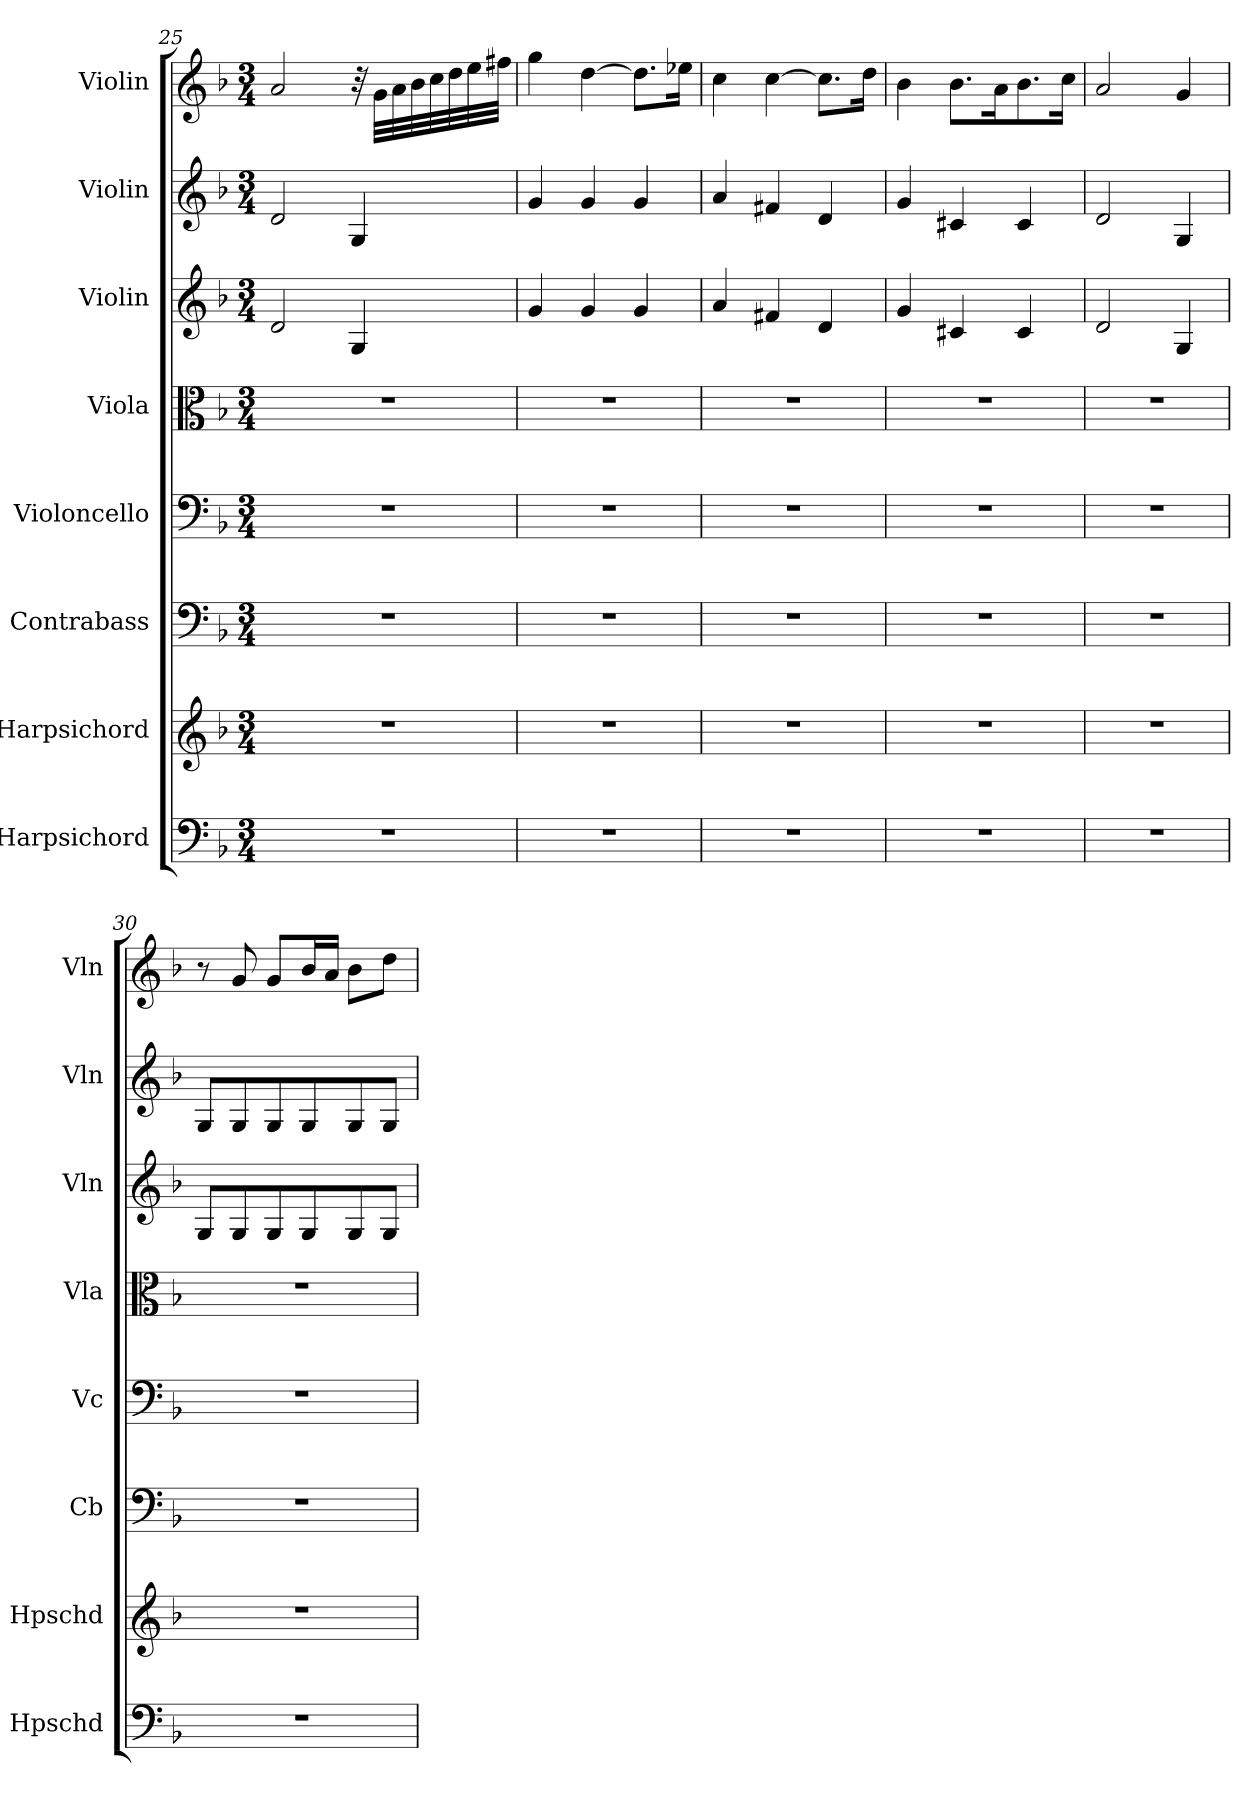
**kern	**kern	**kern	**kern	**kern	**kern	**kern	**kern
*part8	*part7	*part6	*part5	*part4	*part3	*part2	*part1
*staff8	*staff7	*staff6	*staff5	*staff4	*staff3	*staff2	*staff1
*I"Harpsichord	*I"Harpsichord	*I"Contrabass	*I"Violoncello	*I"Viola	*I"Violin	*I"Violin	*I"Violin
*I'Hpschd	*I'Hpschd	*I'Cb	*I'Vc	*I'Vla	*I'Vln	*I'Vln	*I'Vln
*clefF4	*clefG2	*clefF4	*clefF4	*clefC3	*clefG2	*clefG2	*clefG2
*k[b-]	*k[b-]	*k[b-]	*k[b-]	*k[b-]	*k[b-]	*k[b-]	*k[b-]
*M3/4	*M3/4	*M3/4	*M3/4	*M3/4	*M3/4	*M3/4	*M3/4
=25	=25	=25	=25	=25	=25	=25	=25
2.r	2.r	2.r	2.r	2.r	2d/	2d/	2a/
.	.	.	.	.	4G/	4G/	32r
.	.	.	.	.	.	.	32g\LLL
.	.	.	.	.	.	.	32a\
.	.	.	.	.	.	.	32b-\
.	.	.	.	.	.	.	32cc\
.	.	.	.	.	.	.	32dd\
.	.	.	.	.	.	.	32ee\
.	.	.	.	.	.	.	32ff#X\JJJ
=26	=26	=26	=26	=26	=26	=26	=26
2.r	2.r	2.r	2.r	2.r	4g/	4g/	4gg\
.	.	.	.	.	4g/	4g/	[4dd\
.	.	.	.	.	4g/	4g/	8.dd\L]
.	.	.	.	.	.	.	16ee-X\Jk
=27	=27	=27	=27	=27	=27	=27	=27
2.r	2.r	2.r	2.r	2.r	4a/	4a/	4cc\
.	.	.	.	.	4f#X/	4f#X/	[4cc\
.	.	.	.	.	4d/	4d/	8.cc\L]
.	.	.	.	.	.	.	16dd\Jk
=28	=28	=28	=28	=28	=28	=28	=28
2.r	2.r	2.r	2.r	2.r	4g/	4g/	4b-\
.	.	.	.	.	4c#X/	4c#X/	8.b-\L
.	.	.	.	.	.	.	16a\K
.	.	.	.	.	4c#/	4c#/	8.b-\
.	.	.	.	.	.	.	16cc\Jk
=29	=29	=29	=29	=29	=29	=29	=29
2.r	2.r	2.r	2.r	2.r	2d/	2d/	2a/
.	.	.	.	.	4G/	4G/	4g/
=30	=30	=30	=30	=30	=30	=30	=30
2.r	2.r	2.r	2.r	2.r	8G/L	8G/L	8r
.	.	.	.	.	8G/	8G/	8g/
.	.	.	.	.	8G/	8G/	8g/L
.	.	.	.	.	8G/	8G/	16b-/L
.	.	.	.	.	.	.	16a/JJ
.	.	.	.	.	8G/	8G/	8b-\L
.	.	.	.	.	8G/J	8G/J	8dd\J
=	=	=	=	=	=	=	=
*-	*-	*-	*-	*-	*-	*-	*-
